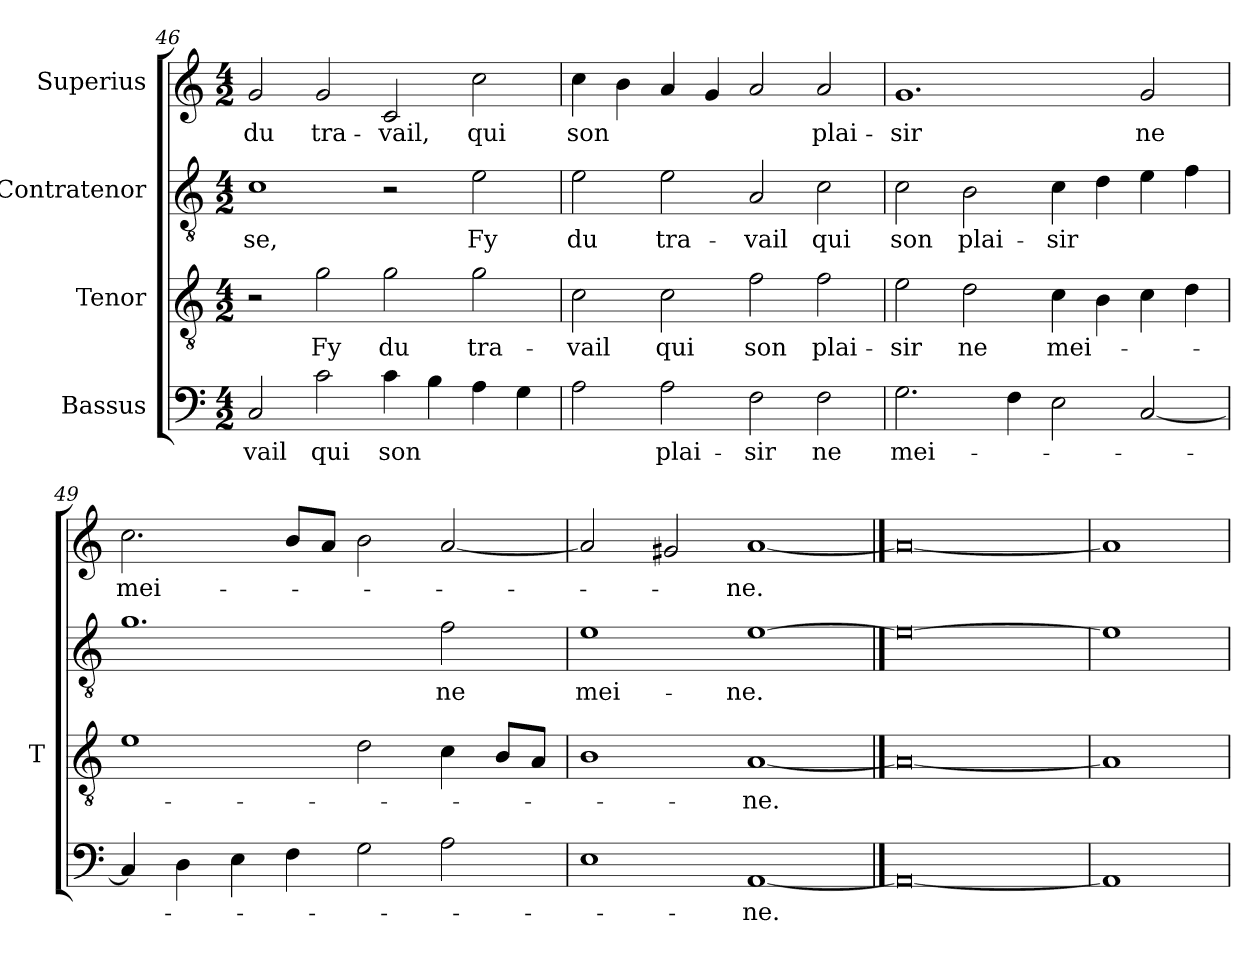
**kern	**text	**kern	**text	**kern	**text	**kern	**text
*part4	*part4	*part3	*part3	*part2	*part2	*part1	*part1
*staff4	*staff4	*staff3	*staff3	*staff2	*staff2	*staff1	*staff1
*I"Bassus	*	*I"Tenor	*	*I"Contratenor	*	*I"Superius	*
*	*	*I'T	*	*	*	*	*
*clefF4	*	*clefGv2	*	*clefGv2	*	*clefG2	*
*k[]	*	*k[]	*	*k[]	*	*k[]	*
*M4/2	*	*M4/2	*	*M4/2	*	*M4/2	*
=46	=46	=46	=46	=46	=46	=46	=46
2C	-vail	2r	.	1c	-se,	2g	-du
2c	-qui	2g	-Fy	.	.	2g	tra-
4c	-son	2g	-du	2r	.	2c	-vail,
4B	.	.	.	.	.	.	.
4A	.	2g	tra-	2e	-Fy	2cc	-qui
4G	.	.	.	.	.	.	.
=47	=47	=47	=47	=47	=47	=47	=47
2A	.	2c	-vail	2e	-du	4cc	-son
.	.	.	.	.	.	4b	.
2A	plai-	2c	-qui	2e	tra-	4a	.
.	.	.	.	.	.	4g	.
2F	-sir	2f	-son	2A	-vail	2a	.
2F	-ne	2f	plai-	2c	-qui	2a	plai-
=48	=48	=48	=48	=48	=48	=48	=48
2.G	mei-	2e	-sir	2c	-son	1.g	-sir
.	.	2d	-ne	2B	plai-	.	.
4F	.	.	.	.	.	.	.
2E	.	4c	mei-	4c	-sir	.	.
.	.	4B	.	4d	.	.	.
[2C	.	4c	.	4e	.	2g	-ne
.	.	4d	.	4f	.	.	.
=49	=49	=49	=49	=49	=49	=49	=49
4C]	.	1e	.	1.g	.	2.cc	mei-
4D	.	.	.	.	.	.	.
4E	.	.	.	.	.	.	.
4F	.	.	.	.	.	8bL	.
.	.	.	.	.	.	8aJ	.
2G	.	2d	.	.	.	2b	.
2A	.	4c	.	2f	-ne	[2a	.
.	.	8BL	.	.	.	.	.
.	.	8AJ	.	.	.	.	.
=50	=50	=50	=50	=50	=50	=50	=50
1E	.	1B	.	1e	mei-	2a]	.
.	.	.	.	.	.	2g#X	.
[1AA	-ne.	[1A	-ne.	[1e	-ne.	[1a	-ne.
==51	==51	==51	==51	==51	==51	==51	==51
0AA_	.	0A_	.	0e_	.	0a_	.
=52	=52	=52	=52	=52	=52	=52	=52
1AA]	.	1A]	.	1e]	.	1a]	.
=	=	=	=	=	=	=	=
*-	*-	*-	*-	*-	*-	*-	*-
